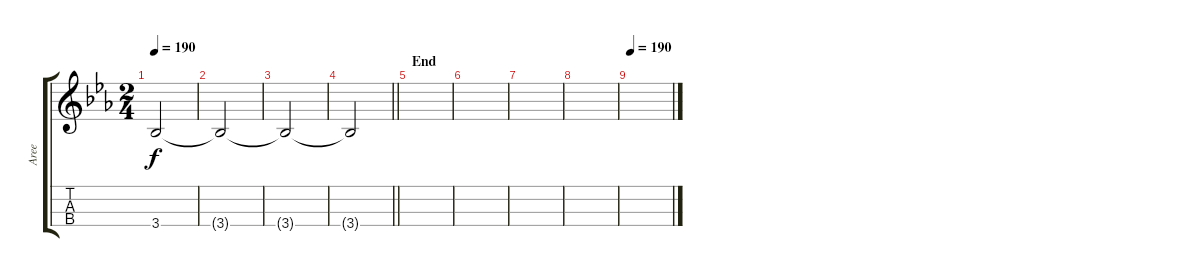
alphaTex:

\track ("Aree" "Aree") {instrument violin}
\staff {score tabs}
\tuning (E5 A4 D4 G3) {hide}
\ts (2 4)
\tempo 190
\clef g2
\ks eb
3.4{t}.2{dy f} |
3.4{t}.2 |
3.4{t}.2 |
\barLineRight lightlight
3.4{t}.2 |
\section ("" "End")
|
|
|
|
\tempo 190
